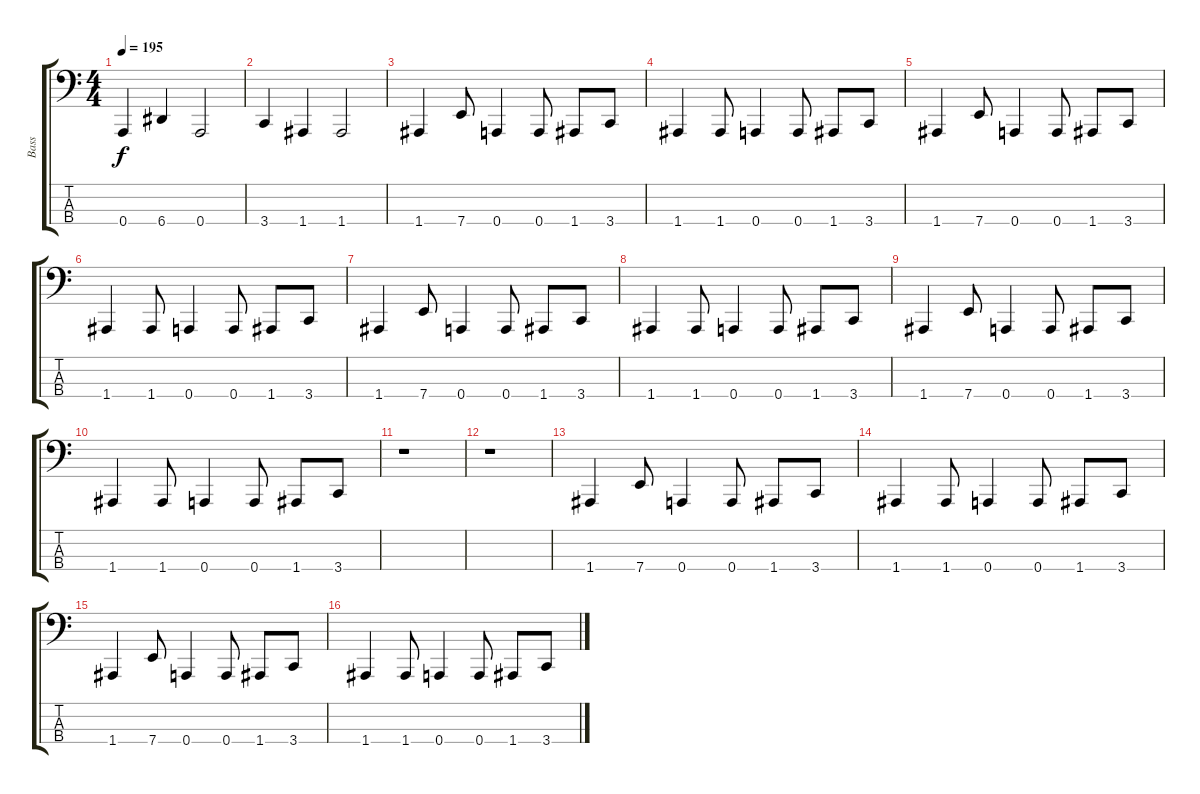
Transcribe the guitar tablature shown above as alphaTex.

\track ("Bass" "Bass") {instrument electricbassfinger}
\staff {score tabs}
\tuning (D2 A1 E1 A0) {hide}
\ts (4 4)
\tempo 195
\clef f4
\ks c
0.4.4{dy f} 6.4.4 0.4.2 |
3.4.4 1.4.4 1.4.2 |
1.4.4 7.4.8 0.4.4 0.4.8 1.4.8 3.4.8 |
1.4.4 1.4.8 0.4.4 0.4.8 1.4.8 3.4.8 |
1.4.4 7.4.8 0.4.4 0.4.8 1.4.8 3.4.8 |
1.4.4 1.4.8 0.4.4 0.4.8 1.4.8 3.4.8 |
1.4.4 7.4.8 0.4.4 0.4.8 1.4.8 3.4.8 |
1.4.4 1.4.8 0.4.4 0.4.8 1.4.8 3.4.8 |
1.4.4 7.4.8 0.4.4 0.4.8 1.4.8 3.4.8 |
1.4.4 1.4.8 0.4.4 0.4.8 1.4.8 3.4.8 |
r.1 |
r.1 |
1.4.4 7.4.8 0.4.4 0.4.8 1.4.8 3.4.8 |
1.4.4 1.4.8 0.4.4 0.4.8 1.4.8 3.4.8 |
1.4.4 7.4.8 0.4.4 0.4.8 1.4.8 3.4.8 |
1.4.4 1.4.8 0.4.4 0.4.8 1.4.8 3.4.8
